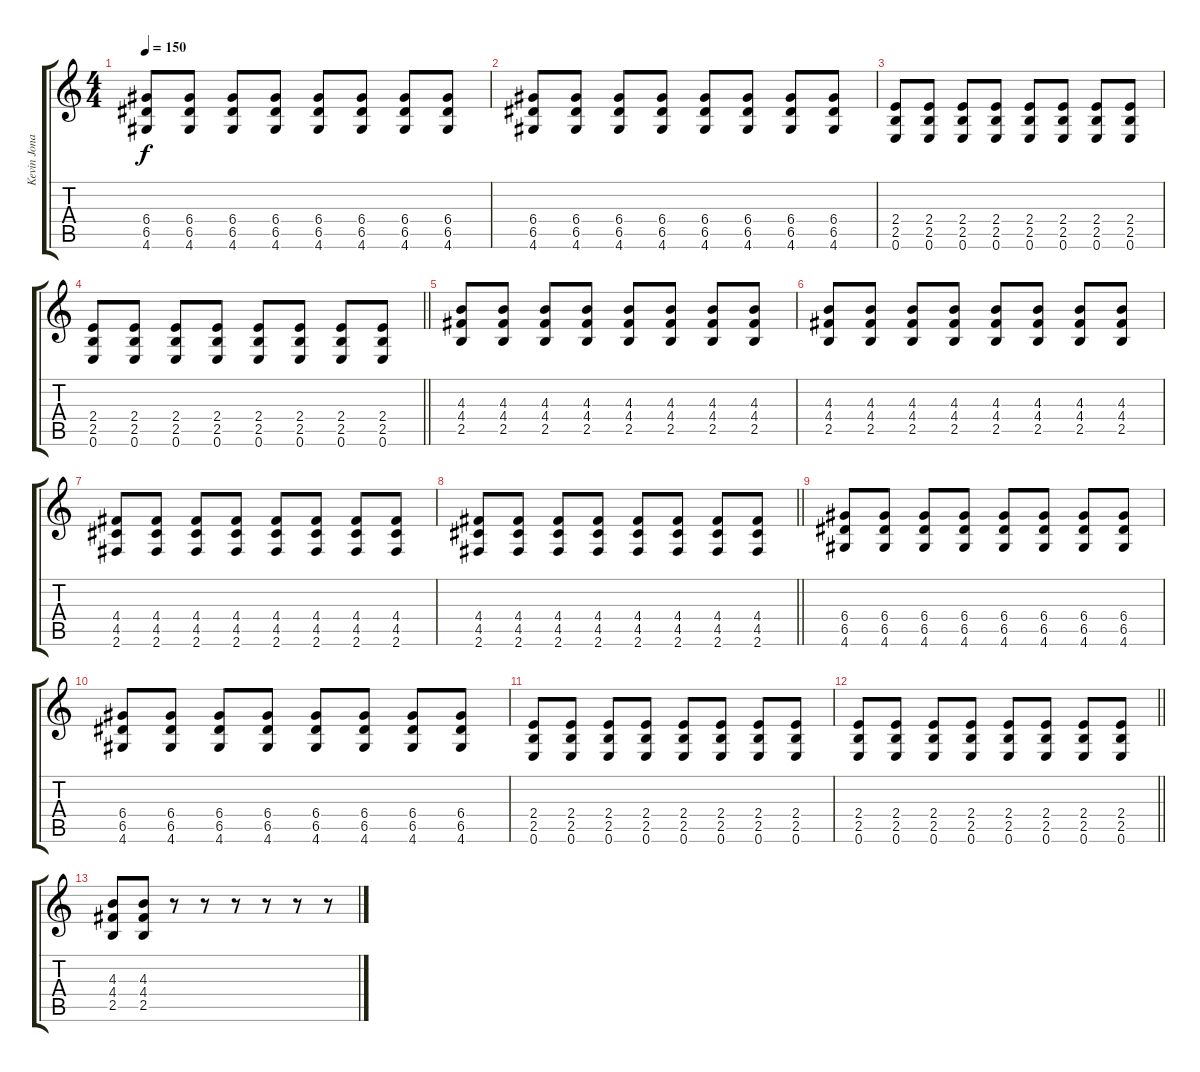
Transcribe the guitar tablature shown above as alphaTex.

\track ("Kevin Jonas (Guitar)" "Kevin Jona") {instrument distortionguitar}
\staff {score tabs}
\tuning (E4 B3 G3 D3 A2 E2) {hide}
\ts (4 4)
\tempo 150
\clef g2
\ks c
(6.4 6.5 4.6).8{dy f} (6.4 6.5 4.6).8 (6.4 6.5 4.6).8 (6.4 6.5 4.6).8 (6.4 6.5 4.6).8 (6.4 6.5 4.6).8 (6.4 6.5 4.6).8 (6.4 6.5 4.6).8 |
(6.4 6.5 4.6).8 (6.4 6.5 4.6).8 (6.4 6.5 4.6).8 (6.4 6.5 4.6).8 (6.4 6.5 4.6).8 (6.4 6.5 4.6).8 (6.4 6.5 4.6).8 (6.4 6.5 4.6).8 |
(2.4 2.5 0.6).8 (2.4 2.5 0.6).8 (2.4 2.5 0.6).8 (2.4 2.5 0.6).8 (2.4 2.5 0.6).8 (2.4 2.5 0.6).8 (2.4 2.5 0.6).8 (2.4 2.5 0.6).8 |
\barLineRight lightlight
(2.4 2.5 0.6).8 (2.4 2.5 0.6).8 (2.4 2.5 0.6).8 (2.4 2.5 0.6).8 (2.4 2.5 0.6).8 (2.4 2.5 0.6).8 (2.4 2.5 0.6).8 (2.4 2.5 0.6).8 |
(4.3 4.4 2.5).8 (4.3 4.4 2.5).8 (4.3 4.4 2.5).8 (4.3 4.4 2.5).8 (4.3 4.4 2.5).8 (4.3 4.4 2.5).8 (4.3 4.4 2.5).8 (4.3 4.4 2.5).8 |
(4.3 4.4 2.5).8 (4.3 4.4 2.5).8 (4.3 4.4 2.5).8 (4.3 4.4 2.5).8 (4.3 4.4 2.5).8 (4.3 4.4 2.5).8 (4.3 4.4 2.5).8 (4.3 4.4 2.5).8 |
(4.4 4.5 2.6).8 (4.4 4.5 2.6).8 (4.4 4.5 2.6).8 (4.4 4.5 2.6).8 (4.4 4.5 2.6).8 (4.4 4.5 2.6).8 (4.4 4.5 2.6).8 (4.4 4.5 2.6).8 |
\barLineRight lightlight
(4.4 4.5 2.6).8 (4.4 4.5 2.6).8 (4.4 4.5 2.6).8 (4.4 4.5 2.6).8 (4.4 4.5 2.6).8 (4.4 4.5 2.6).8 (4.4 4.5 2.6).8 (4.4 4.5 2.6).8 |
(6.4 6.5 4.6).8 (6.4 6.5 4.6).8 (6.4 6.5 4.6).8 (6.4 6.5 4.6).8 (6.4 6.5 4.6).8 (6.4 6.5 4.6).8 (6.4 6.5 4.6).8 (6.4 6.5 4.6).8 |
(6.4 6.5 4.6).8 (6.4 6.5 4.6).8 (6.4 6.5 4.6).8 (6.4 6.5 4.6).8 (6.4 6.5 4.6).8 (6.4 6.5 4.6).8 (6.4 6.5 4.6).8 (6.4 6.5 4.6).8 |
(2.4 2.5 0.6).8 (2.4 2.5 0.6).8 (2.4 2.5 0.6).8 (2.4 2.5 0.6).8 (2.4 2.5 0.6).8 (2.4 2.5 0.6).8 (2.4 2.5 0.6).8 (2.4 2.5 0.6).8 |
\barLineRight lightlight
(2.4 2.5 0.6).8 (2.4 2.5 0.6).8 (2.4 2.5 0.6).8 (2.4 2.5 0.6).8 (2.4 2.5 0.6).8 (2.4 2.5 0.6).8 (2.4 2.5 0.6).8 (2.4 2.5 0.6).8 |
(4.3 4.4 2.5).8 (4.3 4.4 2.5).8 r.8 r.8 r.8 r.8 r.8 r.8
